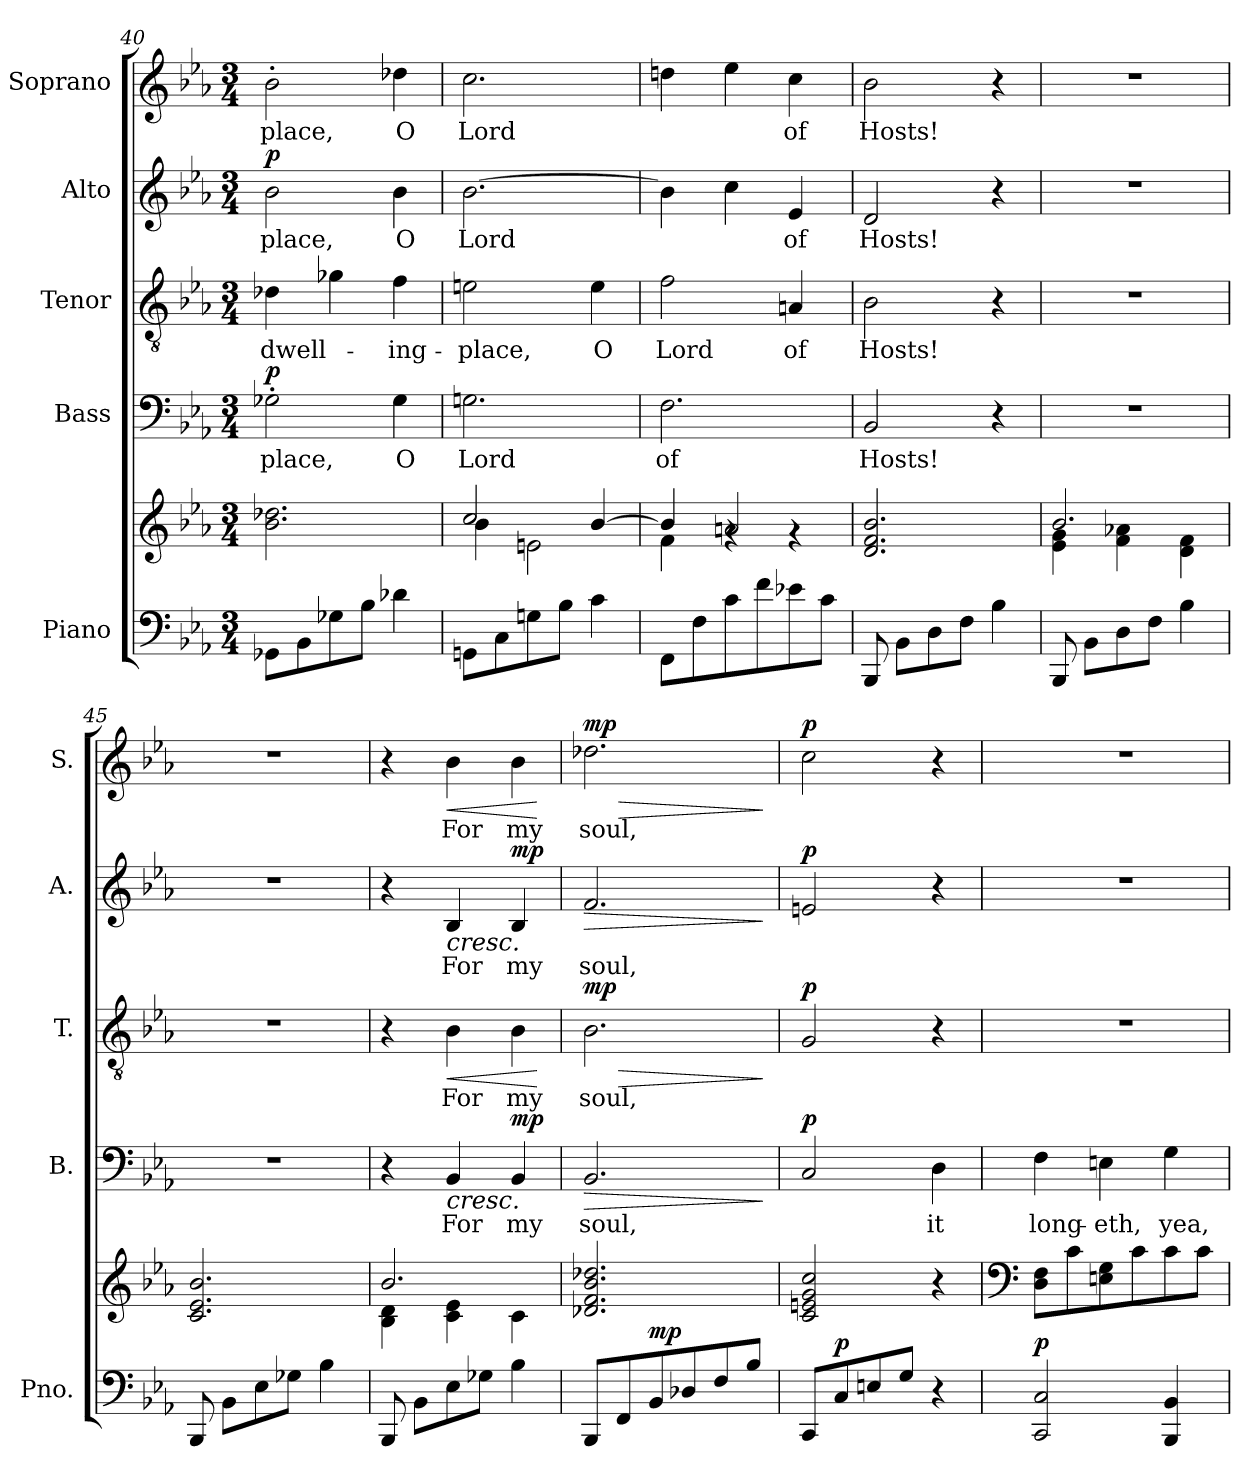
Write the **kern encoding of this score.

**kern	**kern	**dynam	**kern	**text	**dynam	**kern	**text	**dynam	**kern	**text	**dynam	**kern	**text	**dynam
*part5	*part5	*part5	*part4	*part4	*part4	*part3	*part3	*part3	*part2	*part2	*part2	*part1	*part1	*part1
*staff6	*staff5	*staff5/6	*staff4	*staff4	*staff4	*staff3	*staff3	*staff3	*staff2	*staff2	*staff2	*staff1	*staff1	*staff1
*I"Piano	*	*	*I"Bass	*	*	*I"Tenor	*	*	*I"Alto	*	*	*I"Soprano	*	*
*I'Pno.	*	*	*I'B.	*	*	*I'T.	*	*	*I'A.	*	*	*I'S.	*	*
*clefF4	*clefG2	*	*clefF4	*	*	*clefGv2	*	*	*clefG2	*	*	*clefG2	*	*
*k[b-e-a-]	*k[b-e-a-]	*	*k[b-e-a-]	*	*	*k[b-e-a-]	*	*	*k[b-e-a-]	*	*	*k[b-e-a-]	*	*
*M3/4	*M3/4	*	*M3/4	*	*	*M3/4	*	*	*M3/4	*	*	*M3/4	*	*
=40	=40	=40	=40	=40	=40	=40	=40	=40	=40	=40	=40	=40	=40	=40
!	!	!	!	!LO:LY:b	!LO:DY:a	!	!LO:LY:b	!	!	!LO:LY:b	!LO:DY:a	!	!LO:LY:b	!
8GG-X\L	2.b-\ 2.dd-X\	.	2G-X'\	-place,	p	4d-X\	dwell-	.	2b-\	-place,	p	2b-'\	-place,	.
8BB-\	.	.	.	.	.	.	.	.	.	.	.	.	.	.
8G-X\	.	.	.	.	.	4g-X\	.	.	.	.	.	.	.	.
8B-\J	.	.	.	.	.	.	.	.	.	.	.	.	.	.
!	!	!	!	!LO:LY:b	!	!	!LO:LY:b	!	!	!LO:LY:b	!	!	!LO:LY:b	!
4d-X\	.	.	4G-\	O	.	4f\	-ing-	.	4b-\	O	.	4dd-X\	O	.
!!LO:PB:g=z
=41	=41	=41	=41	=41	=41	=41	=41	=41	=41	=41	=41	=41	=41	=41
*	*^	*	*	*	*	*	*	*	*	*	*	*	*	*
!	!	!	!	!	!LO:LY:b	!	!	!LO:LY:b	!	!	!LO:LY:b	!	!	!LO:LY:b	!
8GGn\L	2cc/	4b-\	.	2.Gn\	Lord	.	2en\	-place,	.	[2.b-\	Lord	.	2.cc\	Lord	.
8C\	.	.	.	.	.	.	.	.	.	.	.	.	.	.	.
8Gn\	.	2en\	.	.	.	.	.	.	.	.	.	.	.	.	.
8B-\J	.	.	.	.	.	.	.	.	.	.	.	.	.	.	.
!	!	!	!	!	!	!	!	!LO:LY:b	!	!	!	!	!	!	!
4c\	[4b-/	.	.	.	.	.	4e\	O	.	.	.	.	.	.	.
=42	=42	=42	=42	=42	=42	=42	=42	=42	=42	=42	=42	=42	=42	=42	=42
!	!	!	!	!	!LO:LY:b	!	!	!LO:LY:b	!	!	!	!	!	!	!
8FF\L	4b-/]	4f\	.	2.F\	of	.	2f\	Lord	.	4b-\]	.	.	4ddn\	.	.
8F\	.	.	.	.	.	.	.	.	.	.	.	.	.	.	.
8c\	2an/	4rg	.	.	.	.	.	.	.	4cc\	.	.	4ee-\	.	.
8f\	.	.	.	.	.	.	.	.	.	.	.	.	.	.	.
!	!	!	!	!	!	!	!	!LO:LY:b	!	!	!LO:LY:b	!	!	!LO:LY:b	!
8e-X\	.	4rg	.	.	.	.	4An/	of	.	4e-/	of	.	4cc\	of	.
8c\J	.	.	.	.	.	.	.	.	.	.	.	.	.	.	.
*	*v	*v	*	*	*	*	*	*	*	*	*	*	*	*	*
=43	=43	=43	=43	=43	=43	=43	=43	=43	=43	=43	=43	=43	=43	=43
!	!	!	!	!LO:LY:b	!	!	!LO:LY:b	!	!	!LO:LY:b	!	!	!LO:LY:b	!
8BBB-/	2.d/ 2.f/ 2.b-/	.	2BB-/	Hosts!	.	2B-\	Hosts!	.	2d/	Hosts!	.	2b-\	Hosts!	.
8BB-\L	.	.	.	.	.	.	.	.	.	.	.	.	.	.
8D\	.	.	.	.	.	.	.	.	.	.	.	.	.	.
8F\J	.	.	.	.	.	.	.	.	.	.	.	.	.	.
4B-\	.	.	4r	.	.	4r	.	.	4r	.	.	4r	.	.
=44	=44	=44	=44	=44	=44	=44	=44	=44	=44	=44	=44	=44	=44	=44
*	*^	*	*	*	*	*	*	*	*	*	*	*	*	*
8BBB-/	2.b-/	4e-\ 4g\	.	2.r	.	.	2.r	.	.	2.r	.	.	2.r	.	.
8BB-\L	.	.	.	.	.	.	.	.	.	.	.	.	.	.	.
8D\	.	4f\ 4a-X\	.	.	.	.	.	.	.	.	.	.	.	.	.
8F\J	.	.	.	.	.	.	.	.	.	.	.	.	.	.	.
4B-\	.	4d\ 4f\	.	.	.	.	.	.	.	.	.	.	.	.	.
*	*v	*v	*	*	*	*	*	*	*	*	*	*	*	*	*
=45	=45	=45	=45	=45	=45	=45	=45	=45	=45	=45	=45	=45	=45	=45
8BBB-/	2.c/ 2.e-/ 2.b-/	.	2.r	.	.	2.r	.	.	2.r	.	.	2.r	.	.
8BB-\L	.	.	.	.	.	.	.	.	.	.	.	.	.	.
8E-\	.	.	.	.	.	.	.	.	.	.	.	.	.	.
8G-X\J	.	.	.	.	.	.	.	.	.	.	.	.	.	.
4B-\	.	.	.	.	.	.	.	.	.	.	.	.	.	.
=46	=46	=46	=46	=46	=46	=46	=46	=46	=46	=46	=46	=46	=46	=46
*	*^	*	*	*	*	*	*	*	*	*	*	*	*	*
8BBB-/	2.b-/	4B-\ 4d\	.	4r	.	.	4r	.	.	4r	.	.	4r	.	.
8BB-\L	.	.	.	.	.	.	.	.	.	.	.	.	.	.	.
!	!	!	!	!	!LO:LY:b	!LO:HP:b	!	!LO:LY:b	!LO:HP:b	!	!LO:LY:b	!LO:HP:b	!	!LO:LY:b	!LO:HP:b
8E-\	.	4c\ 4e-\	.	4BB-/	For	<	4B-\	For	<	4B-/	For	<	4b-\	For	<
8G-X\J	.	.	.	.	.	.	.	.	.	.	.	.	.	.	.
!	!	!	!	!	!LO:LY:b	!LO:DY:a	!	!LO:LY:b	!	!	!LO:LY:b	!LO:DY:a	!	!LO:LY:b	!
4B-\	.	4c\	.	4BB-/	my	mp	4B-\	my	.	4B-/	my	mp	4b-\	my	.
*	*v	*v	*	*	*	*	*	*	*	*	*	*	*	*	*
.	.	.	.	.	[	.	.	[	.	.	[	.	.	[
=47	=47	=47	=47	=47	=47	=47	=47	=47	=47	=47	=47	=47	=47	=47
!	!	!	!	!LO:LY:b	!LO:HP:b	!	!LO:LY:b	!LO:HP:b	!	!LO:LY:b	!LO:HP:b	!	!LO:LY:b	!LO:HP:b
!	!	!	!	!	!	!	!	!LO:DY:n=1:a	!	!	!	!	!	!LO:DY:n=1:a
8BBB-/L	2.d-X/ 2.f/ 2.b-/ 2.dd-X/	.	2.BB-/	soul,	>	2.B-\	soul,	> mp	2.f/	soul,	>	2.dd-X\	soul,	> mp
8FF/	.	.	.	.	.	.	.	.	.	.	.	.	.	.
!	!	!LO:DY:a=2	!	!	!	!	!	!	!	!	!	!	!	!
8BB-/	.	mp	.	.	.	.	.	.	.	.	.	.	.	.
8D-X/	.	.	.	.	.	.	.	.	.	.	.	.	.	.
8F/	.	.	.	.	.	.	.	.	.	.	.	.	.	.
8B-/J	.	.	.	.	.	.	.	.	.	.	.	.	.	.
.	.	.	.	.	]	.	.	]	.	.	]	.	.	]
!!LO:LB:g=z
=48	=48	=48	=48	=48	=48	=48	=48	=48	=48	=48	=48	=48	=48	=48
!	!	!	!	!	!LO:DY:a	!	!	!LO:DY:a	!	!	!LO:DY:a	!	!	!LO:DY:a
8CC/L	2c/ 2en/ 2g/ 2cc/	.	2C/	.	p	2G/	.	p	2en/	.	p	2cc\	.	p
!	!	!LO:DY:a=2	!	!	!	!	!	!	!	!	!	!	!	!
8C/	.	p	.	.	.	.	.	.	.	.	.	.	.	.
8En/	.	.	.	.	.	.	.	.	.	.	.	.	.	.
8G/J	.	.	.	.	.	.	.	.	.	.	.	.	.	.
!	!	!	!	!LO:LY:b	!	!	!	!	!	!	!	!	!	!
4r	4r	.	4D\	it	.	4r	.	.	4r	.	.	4r	.	.
=49	=49	=49	=49	=49	=49	=49	=49	=49	=49	=49	=49	=49	=49	=49
*	*clefF4	*	*	*	*	*	*	*	*	*	*	*	*	*
!	!	!LO:DY:a=2	!	!LO:LY:b	!	!	!	!	!	!	!	!	!	!
2CC/ 2C/	8D\ 8F\L	p	4F\	long-	.	2.r	.	.	2.r	.	.	2.r	.	.
.	8c\	.	.	.	.	.	.	.	.	.	.	.	.	.
!	!	!	!	!LO:LY:b	!	!	!	!	!	!	!	!	!	!
.	8En\ 8G\	.	4En\	-eth,	.	.	.	.	.	.	.	.	.	.
.	8c\	.	.	.	.	.	.	.	.	.	.	.	.	.
!	!	!	!	!LO:LY:b	!	!	!	!	!	!	!	!	!	!
4BBB-/ 4BB-/	8c\	.	4G\	yea,	.	.	.	.	.	.	.	.	.	.
.	8c\J	.	.	.	.	.	.	.	.	.	.	.	.	.
=	=	=	=	=	=	=	=	=	=	=	=	=	=	=
*-	*-	*-	*-	*-	*-	*-	*-	*-	*-	*-	*-	*-	*-	*-
